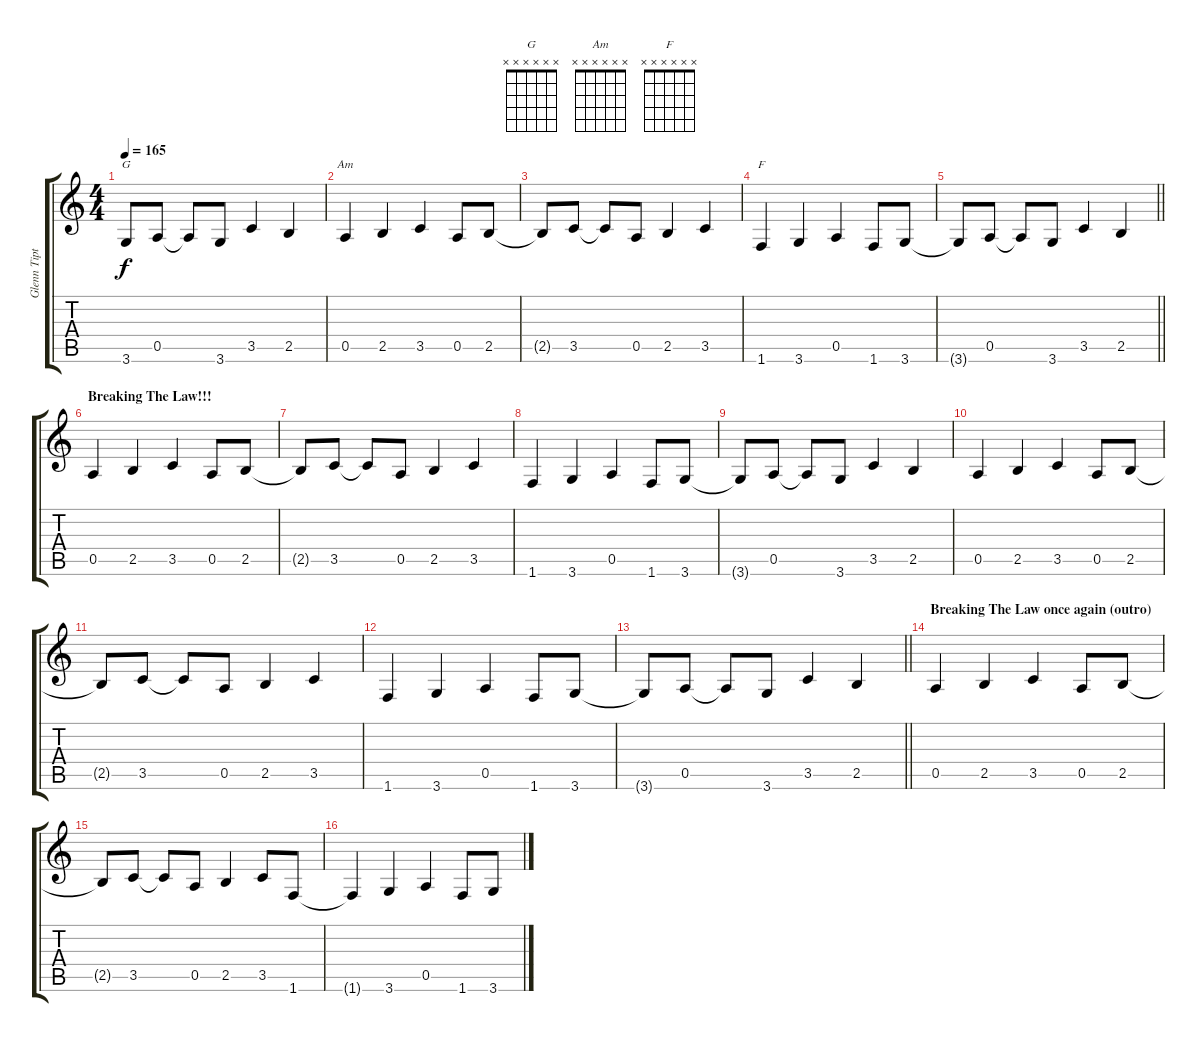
\track ("Glenn Tipton" "Glenn Tipt") {instrument overdrivenguitar}
\staff {score tabs}
\tuning (E4 B3 G3 D3 A2 E2) {hide}
\chord ("G" x x x x x x)
\chord ("Am" x x x x x x)
\chord ("F" x x x x x x)
\ts (4 4)
\tempo 165
\clef g2
\ks aminor
3.6{t}.8{ch "G" dy f} 0.5.8 0.5{t}.8 3.6.8 3.5.4 2.5.4 |
0.5.4{ch "Am"} 2.5.4 3.5.4 0.5.8 2.5.8 |
2.5{t}.8 3.5.8 3.5{t}.8 0.5.8 2.5.4 3.5.4 |
1.6.4{ch "F"} 3.6.4 0.5.4 1.6.8 3.6.8 |
\barLineRight lightlight
3.6{t}.8 0.5.8 0.5{t}.8 3.6.8 3.5.4 2.5.4 |
\section ("" "Breaking The Law!!!")
0.5.4 2.5.4 3.5.4 0.5.8 2.5.8 |
2.5{t}.8 3.5.8 3.5{t}.8 0.5.8 2.5.4 3.5.4 |
1.6.4 3.6.4 0.5.4 1.6.8 3.6.8 |
3.6{t}.8 0.5.8 0.5{t}.8 3.6.8 3.5.4 2.5.4 |
0.5.4 2.5.4 3.5.4 0.5.8 2.5.8 |
2.5{t}.8 3.5.8 3.5{t}.8 0.5.8 2.5.4 3.5.4 |
1.6.4 3.6.4 0.5.4 1.6.8 3.6.8 |
\barLineRight lightlight
3.6{t}.8 0.5.8 0.5{t}.8 3.6.8 3.5.4 2.5.4 |
\section ("" "Breaking The Law once again (outro)")
0.5.4 2.5.4 3.5.4 0.5.8 2.5.8 |
2.5{t}.8 3.5.8 3.5{t}.8 0.5.8 2.5.4 3.5.8 1.6.8 |
1.6{t}.4 3.6.4 0.5.4 1.6.8 3.6.8
